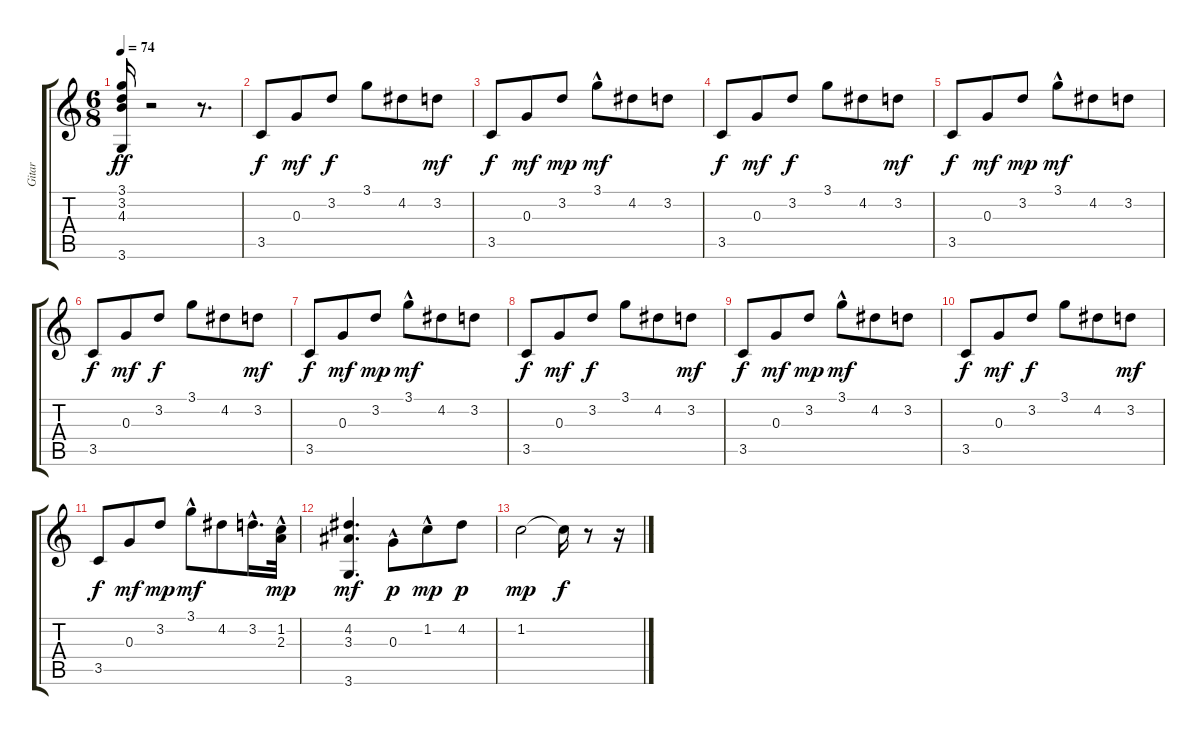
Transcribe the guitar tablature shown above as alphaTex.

\track ("Gitar" "Gitar") {instrument acousticguitarsteel}
\staff {score tabs}
\tuning (E4 B3 G3 D3 A2 E2) {hide}
\ts (6 8)
\tempo 74
\clef g2
\ks c
(3.1 3.2 4.3 3.6).16{dy ff} r.2 r.8{d} |
3.5.8{dy f} 0.3.8{dy mf} 3.2.8{dy f} 3.1.8 4.2.8 3.2.8{dy mf} |
3.5.8{dy f} 0.3.8{dy mf} 3.2.8{dy mp} 3.1{hac}.8{dy mf} 4.2.8 3.2.8 |
3.5.8{dy f} 0.3.8{dy mf} 3.2.8{dy f} 3.1.8 4.2.8 3.2.8{dy mf} |
3.5.8{dy f} 0.3.8{dy mf} 3.2.8{dy mp} 3.1{hac}.8{dy mf} 4.2.8 3.2.8 |
3.5.8{dy f} 0.3.8{dy mf} 3.2.8{dy f} 3.1.8 4.2.8 3.2.8{dy mf} |
3.5.8{dy f} 0.3.8{dy mf} 3.2.8{dy mp} 3.1{hac}.8{dy mf} 4.2.8 3.2.8 |
3.5.8{dy f} 0.3.8{dy mf} 3.2.8{dy f} 3.1.8 4.2.8 3.2.8{dy mf} |
3.5.8{dy f} 0.3.8{dy mf} 3.2.8{dy mp} 3.1{hac}.8{dy mf} 4.2.8 3.2.8 |
3.5.8{dy f} 0.3.8{dy mf} 3.2.8{dy f} 3.1.8 4.2.8 3.2.8{dy mf} |
3.5.8{dy f} 0.3.8{dy mf} 3.2.8{dy mp} 3.1{hac}.8{dy mf} 4.2.8 3.2{hac}.16{d} (1.2{hac} 2.3).32{dy mp} |
(4.2 3.3 3.6).4{d dy mf} 0.3{hac}.8{dy p} 1.2{hac}.8{dy mp} 4.2.8{dy p} |
1.2.2{dy mp} 1.2{t}.16{dy f} r.8 r.16
